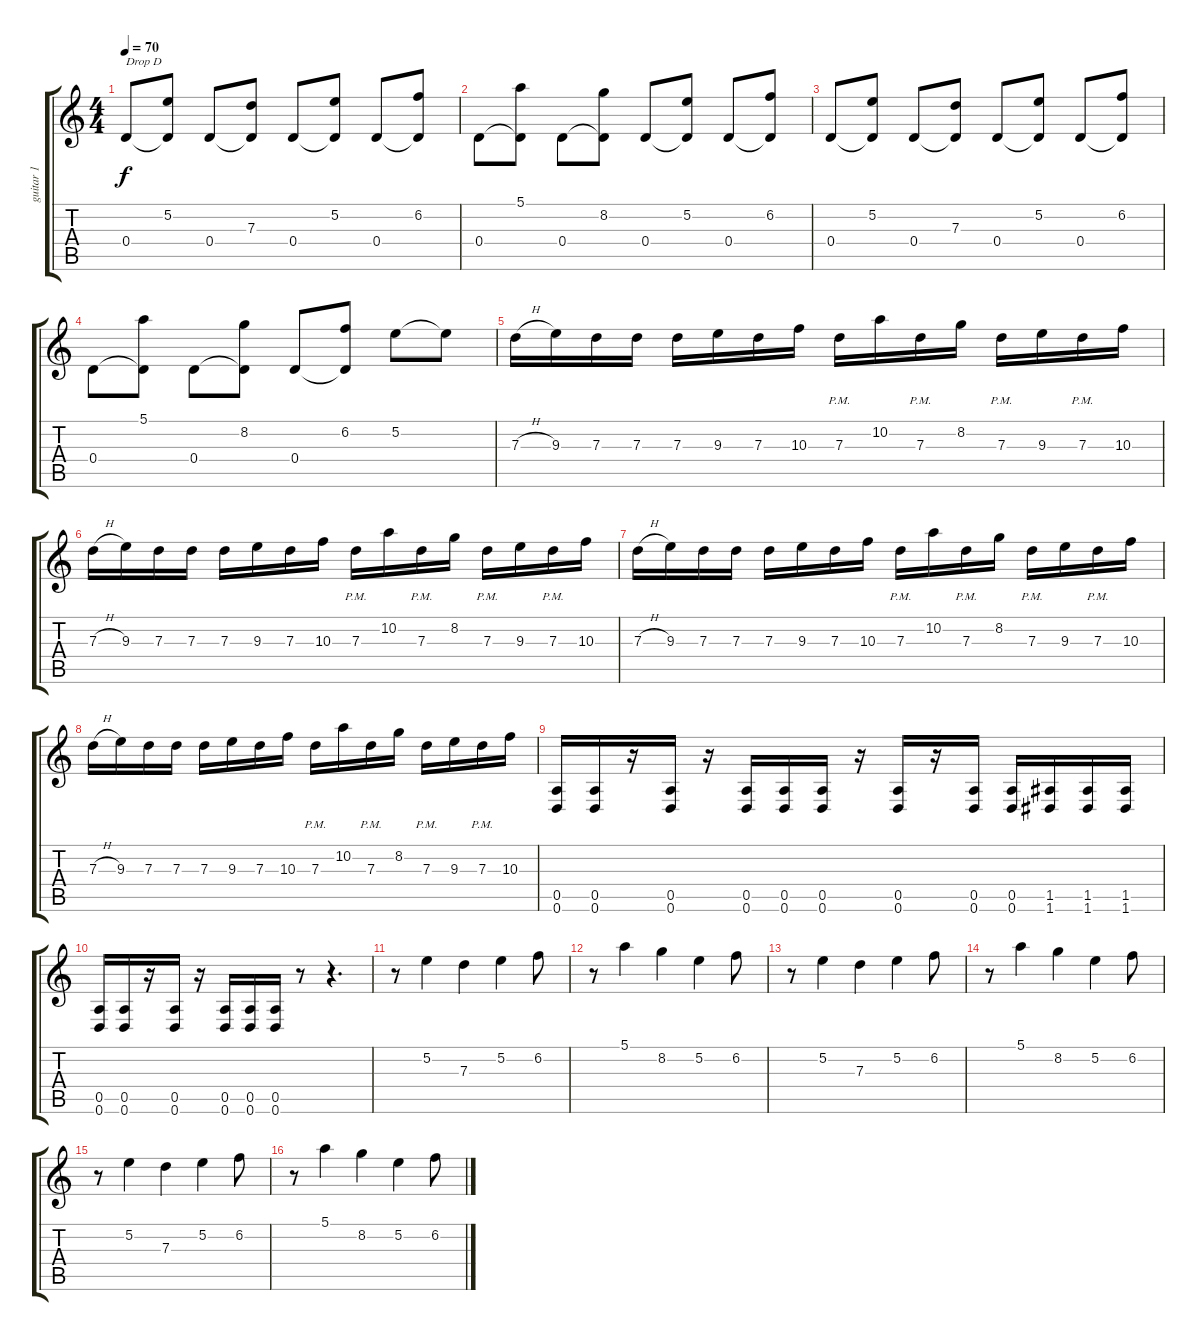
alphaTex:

\track ("guitar 1" "guitar 1") {instrument overdrivenguitar}
\staff {score tabs}
\tuning (E4 B3 G3 D3 A2 D2) {hide}
\ts (4 4)
\tempo 70
\clef g2
\ks c
0.4.8{txt "Drop D" dy f instrument overdrivenguitar} (5.2 0.4{t}).8 0.4.8 (7.3 0.4{t}).8 0.4.8 (5.2 0.4{t}).8 0.4.8 (6.2 0.4{t}).8 |
0.4.8 (5.1 0.4{t}).8 0.4.8 (8.2 0.4{t}).8 0.4.8 (5.2 0.4{t}).8 0.4.8 (6.2 0.4{t}).8 |
0.4.8 (5.2 0.4{t}).8 0.4.8 (7.3 0.4{t}).8 0.4.8 (5.2 0.4{t}).8 0.4.8 (6.2 0.4{t}).8 |
0.4.8 (5.1 0.4{t}).8 0.4.8 (8.2 0.4{t}).8 0.4.8 (6.2 0.4{t}).8 5.2.8 5.2{t}.8 |
7.3{h}.16 9.3.16 7.3.16 7.3.16 7.3.16 9.3.16 7.3.16 10.3.16 7.3{pm}.16 10.2.16 7.3{pm}.16 8.2.16 7.3{pm}.16 9.3.16 7.3{pm}.16 10.3.16 |
7.3{h}.16 9.3.16 7.3.16 7.3.16 7.3.16 9.3.16 7.3.16 10.3.16 7.3{pm}.16 10.2.16 7.3{pm}.16 8.2.16 7.3{pm}.16 9.3.16 7.3{pm}.16 10.3.16 |
7.3{h}.16 9.3.16 7.3.16 7.3.16 7.3.16 9.3.16 7.3.16 10.3.16 7.3{pm}.16 10.2.16 7.3{pm}.16 8.2.16 7.3{pm}.16 9.3.16 7.3{pm}.16 10.3.16 |
7.3{h}.16 9.3.16 7.3.16 7.3.16 7.3.16 9.3.16 7.3.16 10.3.16 7.3{pm}.16 10.2.16 7.3{pm}.16 8.2.16 7.3{pm}.16 9.3.16 7.3{pm}.16 10.3.16 |
(0.5 0.6).16 (0.5 0.6).16 r.16 (0.5 0.6).16 r.16 (0.5 0.6).16 (0.5 0.6).16 (0.5 0.6).16 r.16 (0.5 0.6).16 r.16 (0.5 0.6).16 (0.5 0.6).16 (1.5 1.6).16 (1.5 1.6).16 (1.5 1.6).16 |
(0.5 0.6).16 (0.5 0.6).16 r.16 (0.5 0.6).16 r.16 (0.5 0.6).16 (0.5 0.6).16 (0.5 0.6).16 r.8 r.4{d} |
r.8 5.2.4{instrument electricguitarjazz} 7.3.4 5.2.4 6.2.8 |
r.8 5.1.4 8.2.4 5.2.4 6.2.8 |
r.8 5.2.4 7.3.4 5.2.4 6.2.8 |
r.8 5.1.4 8.2.4 5.2.4 6.2.8 |
r.8 5.2.4 7.3.4 5.2.4 6.2.8 |
r.8 5.1.4 8.2.4 5.2.4 6.2.8
